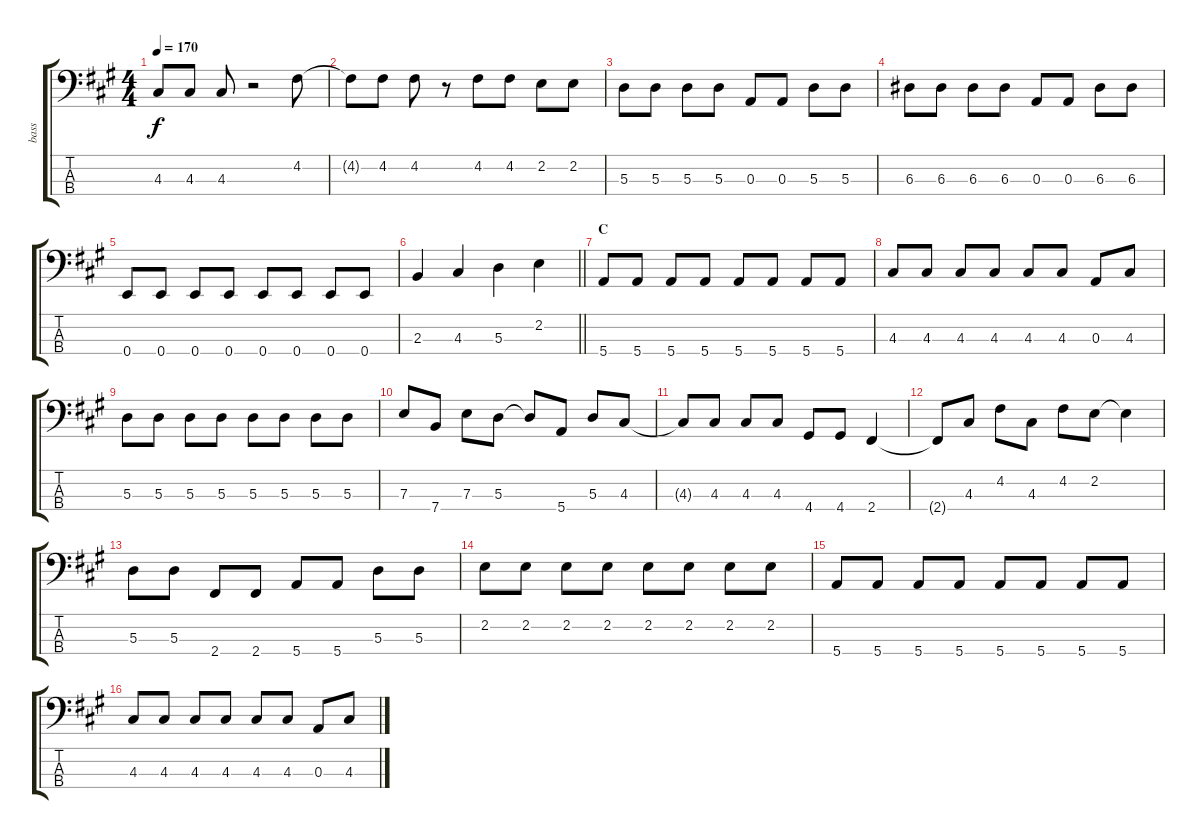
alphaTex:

\track ("bass" "bass") {instrument electricbassfinger}
\staff {score tabs}
\tuning (G2 D2 A1 E1) {hide}
\ts (4 4)
\tempo 170
\clef f4
\ks a
4.3.8{dy f} 4.3.8 4.3.8 r.2 4.2.8 |
4.2{t}.8 4.2.8 4.2.8 r.8 4.2.8 4.2.8 2.2.8 2.2.8 |
5.3.8 5.3.8 5.3.8 5.3.8 0.3.8 0.3.8 5.3.8 5.3.8 |
6.3.8 6.3.8 6.3.8 6.3.8 0.3.8 0.3.8 6.3.8 6.3.8 |
0.4.8 0.4.8 0.4.8 0.4.8 0.4.8 0.4.8 0.4.8 0.4.8 |
\barLineRight lightlight
2.3.4 4.3.4 5.3.4 2.2.4 |
\section ("" "C")
5.4.8 5.4.8 5.4.8 5.4.8 5.4.8 5.4.8 5.4.8 5.4.8 |
4.3.8 4.3.8 4.3.8 4.3.8 4.3.8 4.3.8 0.3.8 4.3.8 |
5.3.8 5.3.8 5.3.8 5.3.8 5.3.8 5.3.8 5.3.8 5.3.8 |
7.3.8 7.4.8 7.3.8 5.3.8 5.3{t}.8 5.4.8 5.3.8 4.3.8 |
4.3{t}.8 4.3.8 4.3.8 4.3.8 4.4.8 4.4.8 2.4.4 |
2.4{t}.8 4.3.8 4.2.8 4.3.8 4.2.8 2.2.8 2.2{t}.4 |
5.3.8 5.3.8 2.4.8 2.4.8 5.4.8 5.4.8 5.3.8 5.3.8 |
2.2.8 2.2.8 2.2.8 2.2.8 2.2.8 2.2.8 2.2.8 2.2.8 |
5.4.8 5.4.8 5.4.8 5.4.8 5.4.8 5.4.8 5.4.8 5.4.8 |
4.3.8 4.3.8 4.3.8 4.3.8 4.3.8 4.3.8 0.3.8 4.3.8
